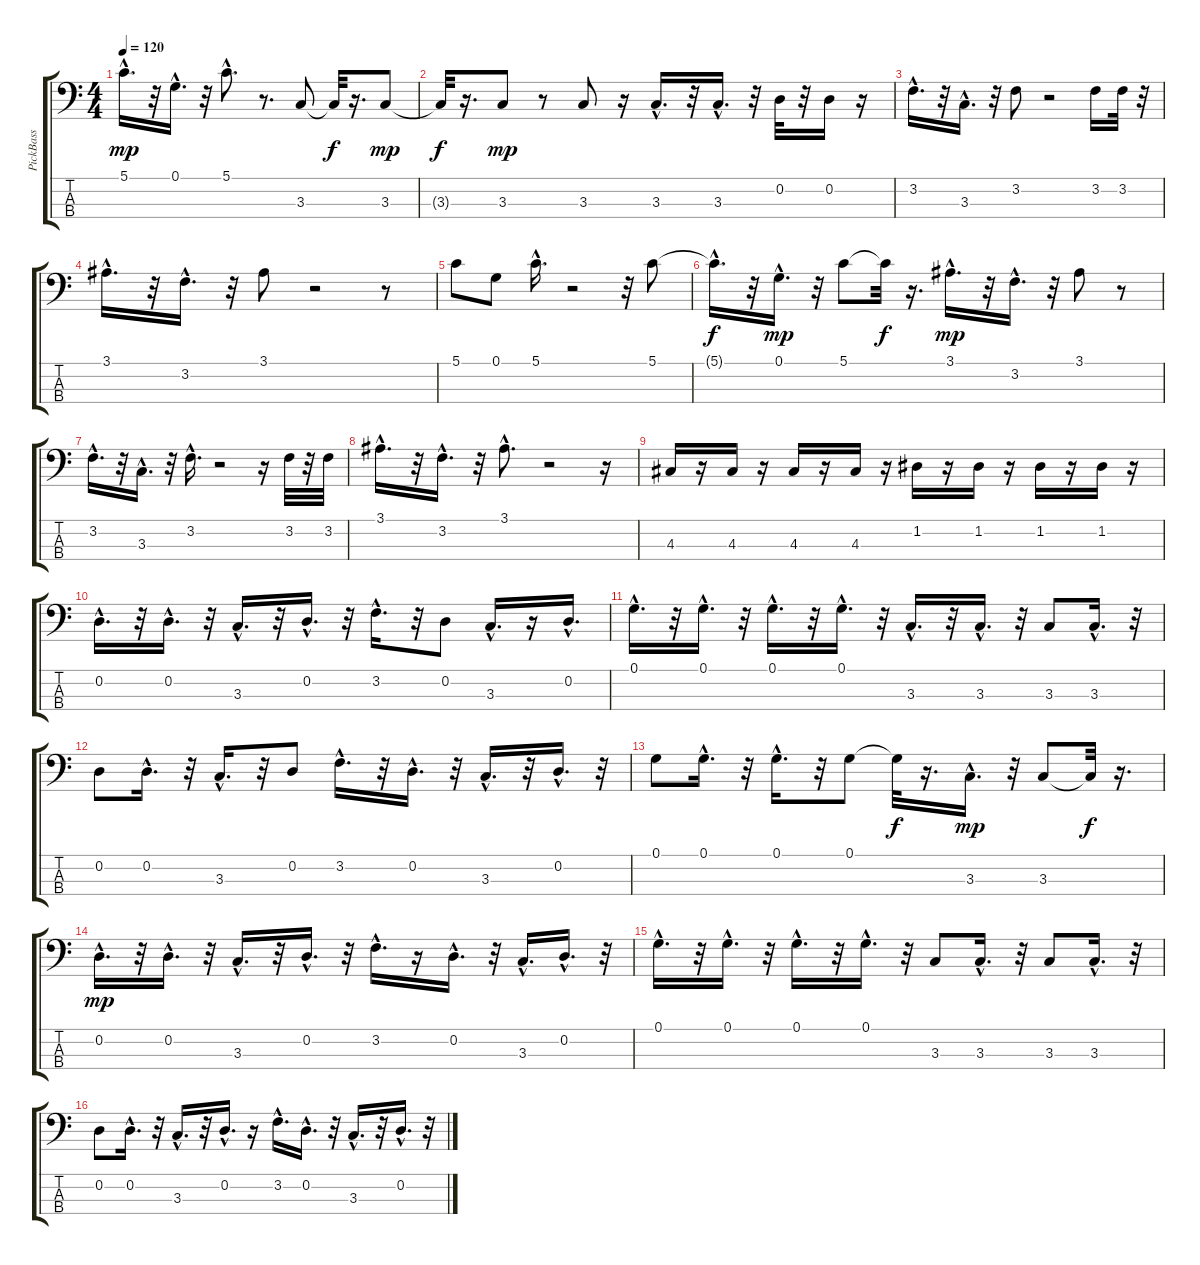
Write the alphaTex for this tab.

\track ("PickBass" "PickBass") {instrument electricbasspick}
\staff {score tabs}
\tuning (G2 D2 A1 E1) {hide}
\ts (4 4)
\tempo 120
\clef f4
\ks c
5.1{hac}.16{d dy mp} r.32 0.1{hac}.16{d} r.32 5.1{hac}.8{d} r.8{d} 3.3.8 3.3{t}.32{dy f} r.16{d} 3.3.8{dy mp} |
3.3{t}.32{dy f} r.16{d} 3.3.8{dy mp} r.8 3.3.8 r.16 3.3{hac}.16{d} r.32 3.3{hac}.16{d} r.32 0.2.32 r.32 0.2.16 r.16 |
3.2{hac}.16{d} r.32 3.3{hac}.16{d} r.32 3.2.8 r.2 3.2.16 3.2.32 r.32 |
3.1{hac}.16{d} r.32 3.2{hac}.16{d} r.32 3.1.8 r.2 r.8 |
5.1.8 0.1.8 5.1{hac}.16{d} r.2 r.32 5.1.8 |
5.1{hac t}.16{d dy f} r.32 0.1{hac}.16{d dy mp} r.32 5.1.8 5.1{t}.32{dy f} r.16{d} 3.1{hac}.16{d dy mp} r.32 3.2{hac}.16{d} r.32 3.1.8 r.8 |
3.2{hac}.16{d} r.32 3.3{hac}.16{d} r.32 3.2{hac}.16{d} r.2 r.16 3.2.32 r.32 3.2.32 |
3.1{hac}.16{d} r.32 3.2{hac}.16{d} r.32 3.1{hac}.8{d} r.2 r.16 |
4.3.16 r.16 4.3.16 r.16 4.3.16 r.16 4.3.16 r.16 1.2.16 r.16 1.2.16 r.16 1.2.16 r.16 1.2.16 r.16 |
0.2{hac}.16{d} r.32 0.2{hac}.16{d} r.32 3.3{hac}.16{d} r.32 0.2{hac}.16{d} r.32 3.2{hac}.16{d} r.32 0.2.8 3.3{hac}.16{d} r.16 0.2{hac}.16{d} |
0.1{hac}.16{d} r.32 0.1{hac}.16{d} r.32 0.1{hac}.16{d} r.32 0.1{hac}.16{d} r.32 3.3{hac}.16{d} r.32 3.3{hac}.16{d} r.32 3.3.8 3.3{hac}.16{d} r.32 |
0.2.8 0.2{hac}.16{d} r.32 3.3{hac}.16{d} r.32 0.2.8 3.2{hac}.16{d} r.32 0.2{hac}.16{d} r.32 3.3{hac}.16{d} r.32 0.2{hac}.16{d} r.32 |
0.1.8 0.1{hac}.16{d} r.32 0.1{hac}.16{d} r.32 0.1.8 0.1{t}.32{dy f} r.16{d} 3.3{hac}.16{d dy mp} r.32 3.3.8 3.3{t}.32{dy f} r.16{d} |
0.2{hac}.16{d dy mp} r.32 0.2{hac}.16{d} r.32 3.3{hac}.16{d} r.32 0.2{hac}.16{d} r.32 3.2{hac}.16{d} r.16 0.2{hac}.16{d} r.32 3.3{hac}.16{d} 0.2{hac}.16{d} r.32 |
0.1{hac}.16{d} r.32 0.1{hac}.16{d} r.32 0.1{hac}.16{d} r.32 0.1{hac}.16{d} r.32 3.3.8 3.3{hac}.16{d} r.32 3.3.8 3.3{hac}.16{d} r.32 |
0.2.8 0.2{hac}.16{d} r.32 3.3{hac}.16{d} r.32 0.2{hac}.16{d} r.16 3.2{hac}.16{d} 0.2{hac}.16{d} r.32 3.3{hac}.16{d} r.32 0.2{hac}.16{d} r.32
